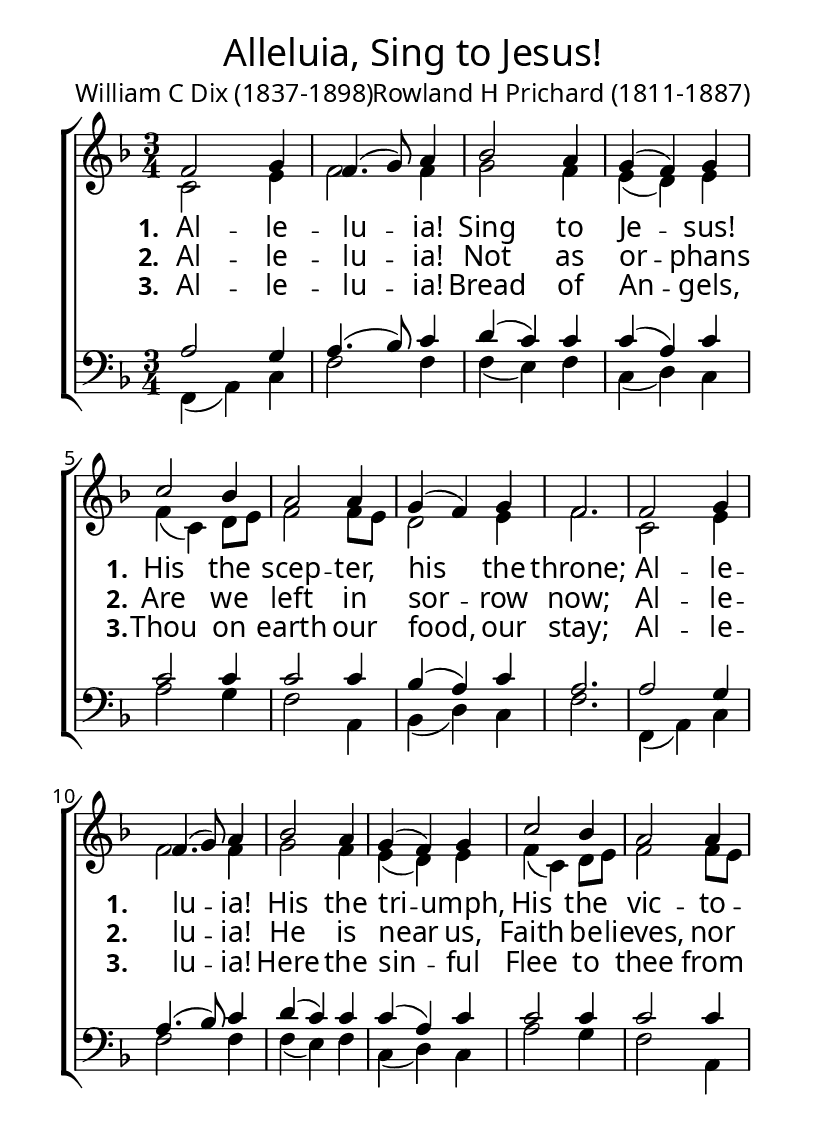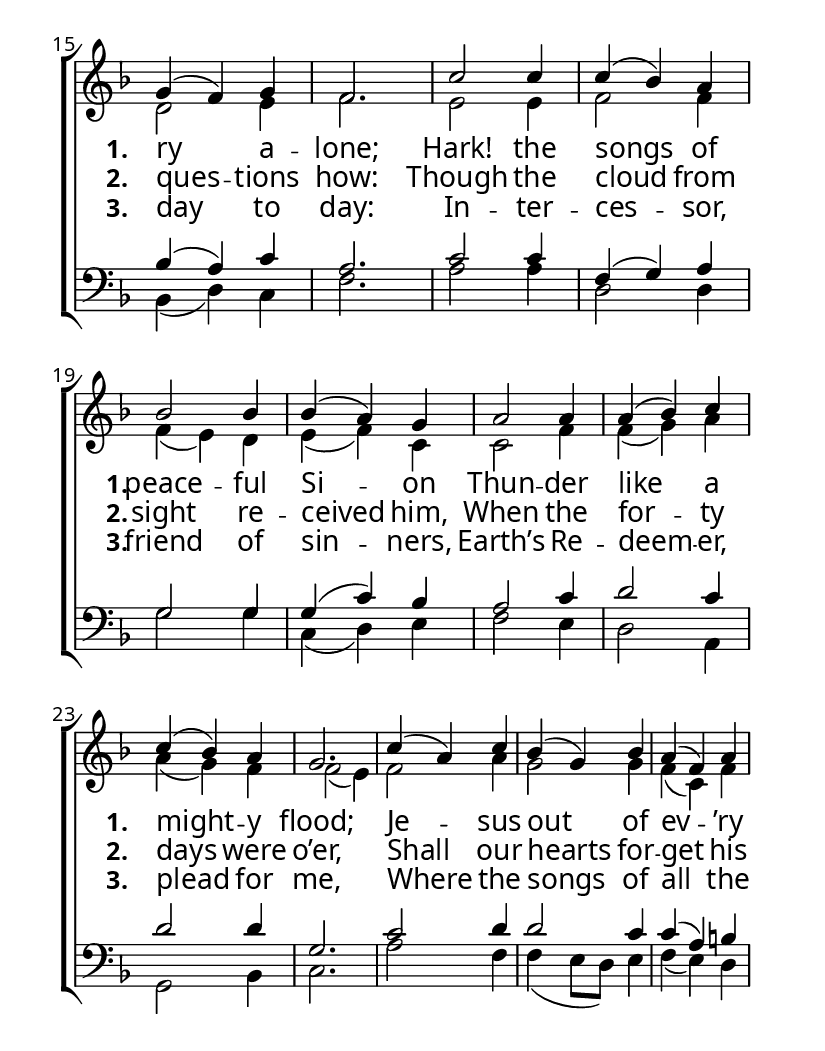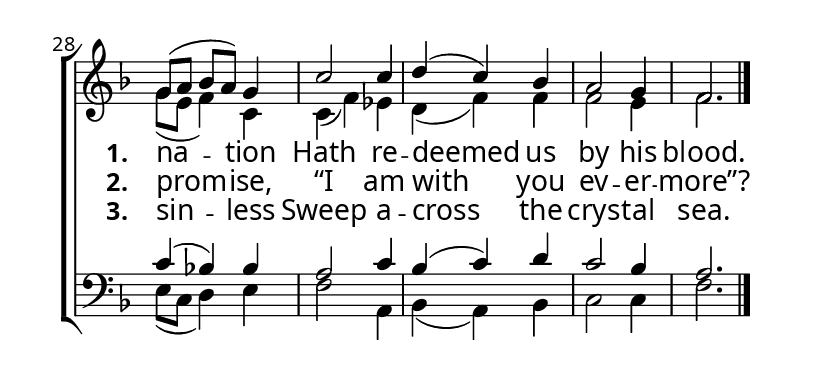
\version "2.14.2"
%\include "../util.ly"
\include "inc-header.ly"
\header {
  title = \markup{\override #'(font-name . "Garamond Premr Pro"){ \abs-fontsize #18 "Alleluia, Sing to Jesus!"}}
  composer = \markup"Rowland H Prichard (1811-1887)"
  poet = \markup "William C Dix (1837-1898)"
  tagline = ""
}
global = {
  \key f \major
  \time 3/4
  %\dynamicUp
  %\set crescendoSpanner = #'dashed-line
  %\set midiInstrument = "recorder"
  \autoBeamOff
  \override DynamicTextSpanner #'style = #'none
}

sopMusic = \relative c' {
  f2 g4 | f4.( g8) a4 | bes2 a4 | g( f) g | c2 bes4 | a2 a4 | g( f) g f2. |
  f2 g4 | f4.( g8) a4 | bes2 a4 | g( f) g | c2 bes4 | a2 a4 | g( f) g f2. |
  c'2 c4 | c( bes) a | bes2 bes4 | bes( a) g | a2 a4 | a( bes) c | c( bes) a | g2. |
  c4( a) c | bes( g) bes | a( f) a | g8([ a] bes[ a]) g4 | c2 c4 | d( c) bes | a2 g4 | f2.
  \bar "|."
}
sopWords = \lyricmode {
  \set stanza = "1. " \set shortVocalName = "1. "
  Al -- le -- lu -- ia!
  Sing to Je -- sus!
  His the scep -- ter, his the throne;
  Al -- le -- lu -- ia!
  His the tri -- umph,
  His the vic -- to -- ry a -- lone;
  Hark! the songs of peace -- ful Si -- on
  Thun -- der like a might -- y flood;
  Je -- sus out of ev -- ’ry na -- tion
  Hath re -- deemed us by his blood.
}

sopWordsII = \lyricmode {
  \set stanza = "2. " \set shortVocalName = "2. "
  Al -- le -- lu -- ia!
  Not as or -- phans
  Are we left in sor -- row now;
  Al -- le -- lu -- ia!
  He is near us,
  Faith be -- lieves, nor ques -- tions how:
  Though the cloud from sight re -- ceived him,
  When the for -- ty days were o’er,
  Shall our hearts for -- get his prom -- ise,
  “I am with you ev -- er -- more”?
}

sopWordsIII = \lyricmode {
  \set stanza = "3. " \set shortVocalName = "3. "
  Al -- le -- lu -- ia!
  Bread of An -- gels,
  Thou on earth our food, our stay;
  Al -- le -- lu -- ia!
  Here the sin -- ful
  Flee to thee from day to day:
  In -- ter -- ces -- sor, friend of sin -- ners,
  Earth’s Re -- deem -- er, plead for me,
  Where the songs of all the sin -- less
  Sweep a -- cross the crys -- tal sea.
}

sopWordsIV = \lyricmode {
  \set stanza = "4. " \set shortVocalName = "4. "
  Al -- le -- lu -- ia!
  King e -- ter -- nal,
  Thee the Lord of lords we own;
  Al -- le -- lu -- ia!
  Born of Ma -- ry,
  Earth thy foot -- stool, heav’n thy throne:
  Thou with -- in the veil hast en -- tered,
  Robed in flesh, our great High Priest;
  Thou on earth both Priest and Vic -- tim
  In the Eu -- cha -- ris -- tic feast.
}

altoMusic = \relative c' {
  c2 e4 | f2 f4 | g2 f4 | e( d) e | f( c) d8[ e] | f2 f8[ e] | d2 e4 | f2. |
  c2 e4 | f2 f4 | g2 f4 | e( d) e | f( c) d8[ e] | f2 f8[ e] | d2 e4 | f2. |
  e2 e4 | f2 f4 | f( e) d | e( f) c | c2 f4 | f( g) a | a( g) f | f2( e4) |
  f2 a4 | g2 g4 | f( c) f | g8([ e] f4) c | c( f) ees | d( f) f | f2 e4 | f2.
  \bar "|."
}
tenorMusic = \relative c' {
  a2 g4 | a4.( bes8) c4 | d( c) c | c( a) c | c2 c4 | c2 c4 | bes( a) c | a2. |
  a2 g4 | a4.( bes8) c4 | d( c) c | c( a) c | c2 c4 | c2 c4 | bes( a) c | a2. |
  c2 c4 | f,( g) a | g2 g4 | g( c) bes | a2 c4 | d2 c4 | d2 d4 | g,2. |
  c2 d4 | d2 c4 | c( a) b | c( bes!) bes | a2 c4 | bes( c) d | c2 bes4 | a2.
  \bar "|."
}

bassMusic = \relative c, {
  f4( a) c | f2 f4 | f( e) f | c( d) c | a'2 g4 | f2 a,4 | bes( d) c | f2. |
  f,4( a) c | f2 f4 | f( e) f | c( d) c | a'2 g4 | f2 a,4 | bes( d) c | f2. |
  a2 a4 | d,2 d4 | g2 g4 | c,( d) e | f2 e4 | d2 a4 | g2 bes4 | c2. |
  a'2 f4 | f( e8[ d]) e4 | f( e) d | e8([ c] d4) e | f2 a,4 | bes( a) bes | c2 c4 | f2.
  \bar "|."
}
\score {
<<
   \new ChoirStaff <<
    \new Staff = women <<
      \new Voice = "sopranos" { \voiceOne << \global \sopMusic >> }
      \new Voice = "altos" { \voiceTwo << \global \altoMusic >> }
    >>
    \new Lyrics = "altos"  \lyricsto "sopranos" \sopWords
    \new Lyrics = "altosII"  \lyricsto "sopranos" \sopWordsII
    \new Lyrics = "altosII"  \lyricsto "sopranos" \sopWordsIII
   \new Staff = men <<
      \clef bass
      \new Voice = "tenors" { \voiceOne << \global \tenorMusic >> }
      \new Voice = "basses" { \voiceTwo << \global \bassMusic >> }
    >>
  >>
%    \new PianoStaff << \new Staff { \new Voice { \pianoRH } } \new Staff { \clef "bass" \pianoLH } >>
  >>
  \midi {
    \tempo 4 = 90
    \set Staff.midiInstrument = "flute"
  
    \context {
      \Voice
      \remove "Dynamic_performer"
    }
  }
  \layout {
    \context {
      \Lyrics
      % \override LyricText #'font-size = #1.3
      % \override VerticalAxisGroup #'staff-affinity = #0
      % \override LyricText #'X-offset = #center-on-word
    }
    \context {
      \Score
      % \override SpacingSpanner #'base-shortest-duration = #(ly:make-moment 1 8)
      % \override SpacingSpanner #'common-shortest-duration = #(ly:make-moment 1 4)
    }
    \context {
      % Remove all empty staves
      \Staff \RemoveEmptyStaves \override VerticalAxisGroup #'remove-first = ##t
      
      \override VerticalAxisGroup #'staff-staff-spacing =
      #'((basic-distance . 0)
         (minimum-distance . 0)
         (padding . -1)
         (stretchability . 2))
    }
  }
}
